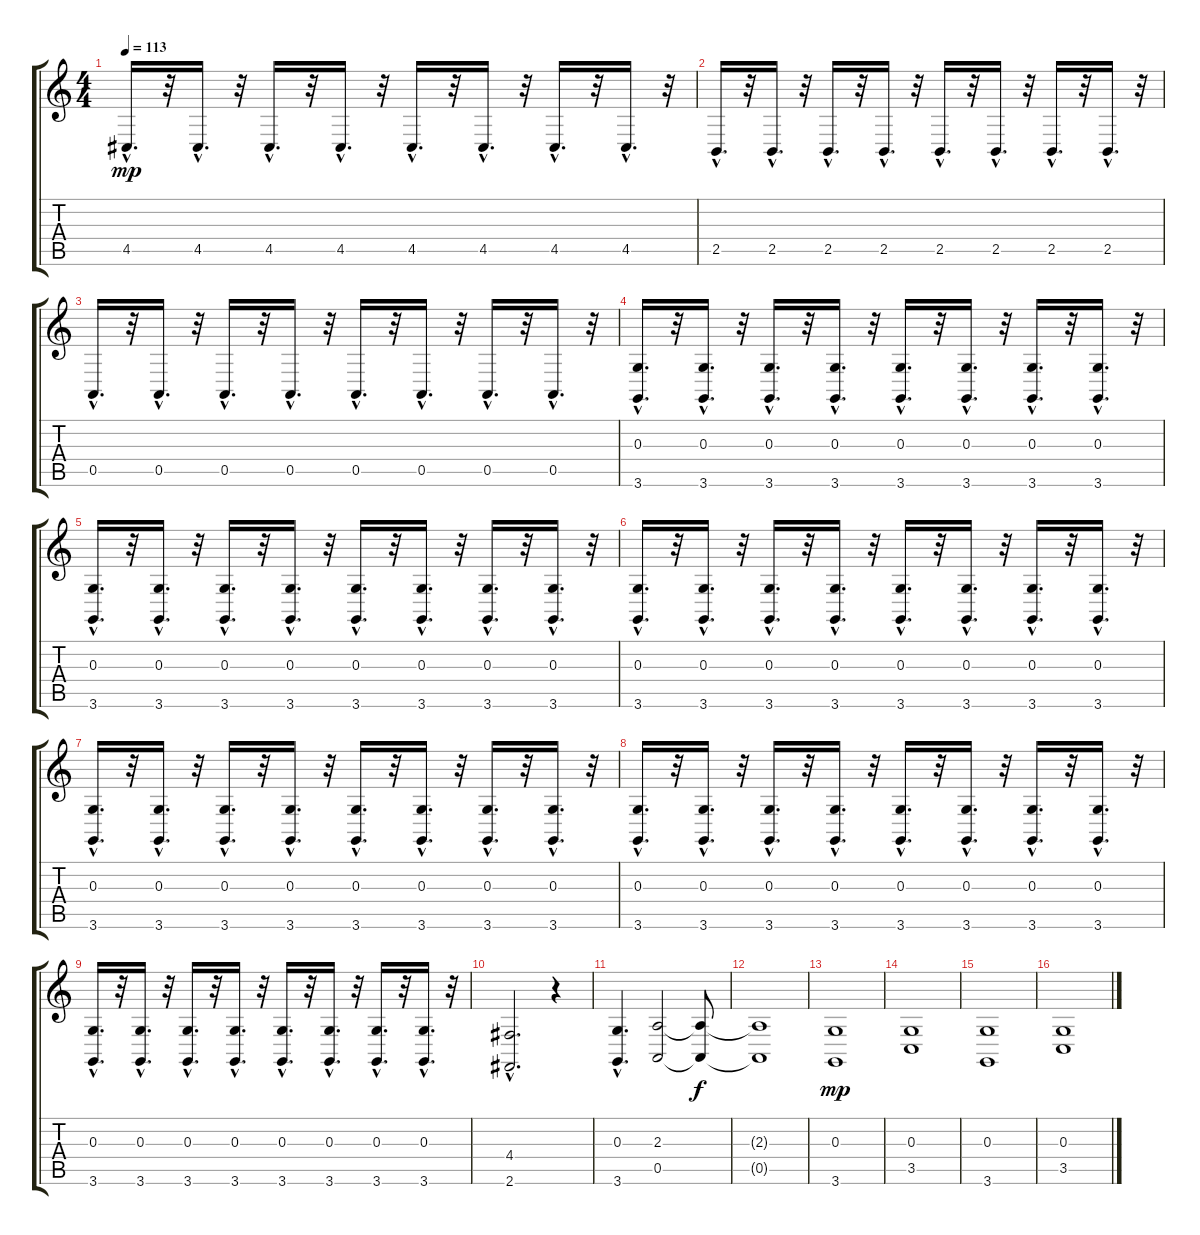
\track "" {instrument brightacousticpiano}
\staff {score tabs}
\tuning (E4 B3 G3 D3 A2 E2) {hide}
\ts (4 4)
\tempo 113
\clef g2
\ks c
4.5{hac}.16{d dy mp} r.32 4.5{hac}.16{d} r.32 4.5{hac}.16{d} r.32 4.5{hac}.16{d} r.32 4.5{hac}.16{d} r.32 4.5{hac}.16{d} r.32 4.5{hac}.16{d} r.32 4.5{hac}.16{d} r.32 |
2.5{hac}.16{d} r.32 2.5{hac}.16{d} r.32 2.5{hac}.16{d} r.32 2.5{hac}.16{d} r.32 2.5{hac}.16{d} r.32 2.5{hac}.16{d} r.32 2.5{hac}.16{d} r.32 2.5{hac}.16{d} r.32 |
0.5{hac}.16{d} r.32 0.5{hac}.16{d} r.32 0.5{hac}.16{d} r.32 0.5{hac}.16{d instrument brightacousticpiano} r.32 0.5{hac}.16{d} r.32 0.5{hac}.16{d} r.32 0.5{hac}.16{d} r.32 0.5{hac}.16{d} r.32 |
(0.3{hac} 3.6{hac}).16{d} r.32 (0.3{hac} 3.6{hac}).16{d} r.32 (0.3{hac} 3.6{hac}).16{d} r.32 (0.3{hac} 3.6{hac}).16{d} r.32 (0.3{hac} 3.6{hac}).16{d} r.32 (0.3{hac} 3.6{hac}).16{d} r.32 (0.3{hac} 3.6{hac}).16{d} r.32 (0.3{hac} 3.6{hac}).16{d} r.32 |
(0.3{hac} 3.6{hac}).16{d} r.32 (0.3{hac} 3.6{hac}).16{d} r.32 (0.3{hac} 3.6{hac}).16{d} r.32 (0.3{hac} 3.6{hac}).16{d} r.32 (0.3{hac} 3.6{hac}).16{d} r.32 (0.3{hac} 3.6{hac}).16{d instrument brightacousticpiano} r.32 (0.3{hac} 3.6{hac}).16{d} r.32 (0.3{hac} 3.6{hac}).16{d} r.32 |
(0.3{hac} 3.6{hac}).16{d} r.32 (0.3{hac} 3.6{hac}).16{d} r.32 (0.3{hac} 3.6{hac}).16{d} r.32 (0.3{hac} 3.6{hac}).16{d} r.32 (0.3{hac} 3.6{hac}).16{d} r.32 (0.3{hac} 3.6{hac}).16{d} r.32 (0.3{hac} 3.6{hac}).16{d} r.32 (0.3{hac} 3.6{hac}).16{d} r.32 |
(0.3{hac} 3.6{hac}).16{d} r.32 (0.3{hac} 3.6{hac}).16{d} r.32 (0.3{hac} 3.6{hac}).16{d} r.32 (0.3{hac} 3.6{hac}).16{d} r.32 (0.3{hac} 3.6{hac}).16{d} r.32 (0.3{hac} 3.6{hac}).16{d} r.32 (0.3{hac} 3.6{hac}).16{d} r.32 (0.3{hac} 3.6{hac}).16{d} r.32 |
(0.3{hac} 3.6{hac}).16{d} r.32 (0.3{hac} 3.6{hac}).16{d} r.32 (0.3{hac} 3.6{hac}).16{d} r.32 (0.3{hac} 3.6{hac}).16{d} r.32 (0.3{hac} 3.6{hac}).16{d} r.32 (0.3{hac} 3.6{hac}).16{d} r.32 (0.3{hac} 3.6{hac}).16{d} r.32 (0.3{hac} 3.6{hac}).16{d} r.32 |
(0.3{hac} 3.6{hac}).16{d} r.32 (0.3{hac} 3.6{hac}).16{d} r.32 (0.3{hac} 3.6{hac}).16{d} r.32 (0.3{hac} 3.6{hac}).16{d} r.32 (0.3{hac} 3.6{hac}).16{d} r.32 (0.3{hac} 3.6{hac}).16{d} r.32 (0.3{hac} 3.6{hac}).16{d} r.32 (0.3{hac} 3.6{hac}).16{d} r.32 |
(4.4{hac} 2.6{hac}).2{d instrument acousticgrandpiano} r.4 |
(0.3{hac} 3.6{hac}).4{d} (2.3 0.5).2 (2.3{t} 0.5{t}).8{dy f} |
(2.3{t} 0.5{t}).1 |
(0.3 3.6).1{dy mp} |
(0.3 3.5).1 |
(0.3 3.6).1 |
(0.3 3.5).1
